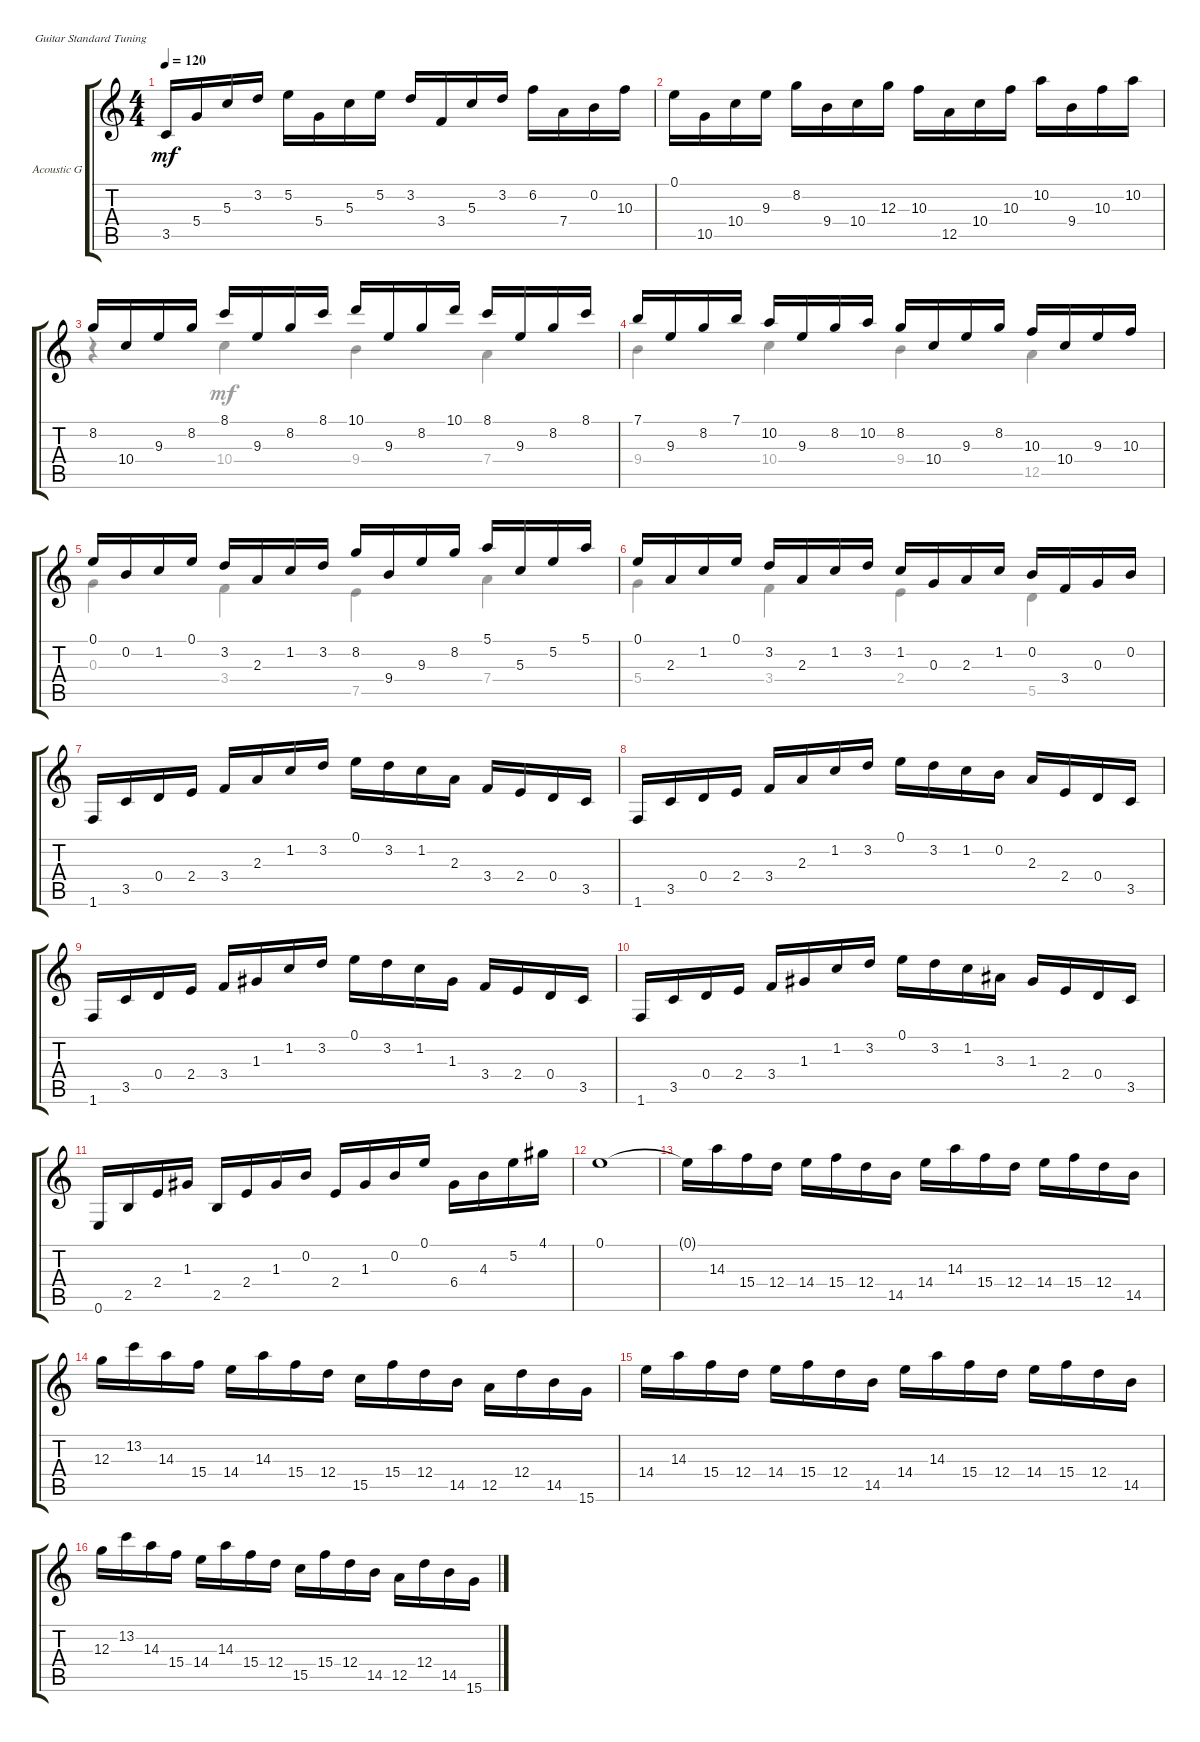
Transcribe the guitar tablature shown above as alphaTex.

\bracketExtendMode groupsimilarinstruments
\firstSystemTrackNameOrientation horizontal
\otherSystemsTrackNameOrientation horizontal
\track ("Acoustic Grand" "Acoustic G") {instrument acousticguitarnylon}
\staff {score tabs}
\tuning (E4 B3 G3 D3 A2 E2)
\voice
\ts (4 4)
\tempo 120
\clef g2
\ks c
3.5.16{dy mf instrument acousticguitarnylon} 5.4.16 5.3.16 3.2.16 5.2.16 5.4.16 5.3.16 5.2.16 3.2.16 3.4.16 5.3.16 3.2.16 6.2.16 7.4.16 0.2.16 10.3.16 |
0.1.16 10.5.16 10.4.16 9.3.16 8.2.16 9.4.16 10.4.16 12.3.16 10.3.16 12.5.16 10.4.16 10.3.16 10.2.16 9.4.16 10.3.16 10.2.16 |
8.2.16 10.4.16 9.3.16 8.2.16 8.1.16 9.3.16 8.2.16 8.1.16 10.1.16 9.3.16 8.2.16 10.1.16 8.1.16 9.3.16 8.2.16 8.1.16 |
7.1.16 9.3.16 8.2.16 7.1.16 10.2.16 9.3.16 8.2.16 10.2.16 8.2.16 10.4.16 9.3.16 8.2.16 10.3.16 10.4.16 9.3.16 10.3.16 |
0.1.16 0.2.16 1.2.16 0.1.16 3.2.16 2.3.16 1.2.16 3.2.16 8.2.16 9.4.16 9.3.16 8.2.16 5.1.16 5.3.16 5.2.16 5.1.16 |
0.1.16 2.3.16 1.2.16 0.1.16 3.2.16 2.3.16 1.2.16 3.2.16 1.2.16 0.3.16 2.3.16 1.2.16 0.2.16 3.4.16 0.3.16 0.2.16 |
1.6.16 3.5.16 0.4.16 2.4.16 3.4.16 2.3.16 1.2.16 3.2.16 0.1.16 3.2.16 1.2.16 2.3.16 3.4.16 2.4.16 0.4.16 3.5.16 |
1.6.16 3.5.16 0.4.16 2.4.16 3.4.16 2.3.16 1.2.16 3.2.16 0.1.16 3.2.16 1.2.16 0.2.16 2.3.16 2.4.16 0.4.16 3.5.16 |
1.6.16 3.5.16 0.4.16 2.4.16 3.4.16 1.3.16 1.2.16 3.2.16 0.1.16 3.2.16 1.2.16 1.3.16 3.4.16 2.4.16 0.4.16 3.5.16 |
1.6.16 3.5.16 0.4.16 2.4.16 3.4.16 1.3.16 1.2.16 3.2.16 0.1.16 3.2.16 1.2.16 3.3.16 1.3.16 2.4.16 0.4.16 3.5.16 |
0.6.16 2.5.16 2.4.16 1.3.16 2.5.16 2.4.16 1.3.16 0.2.16 2.4.16 1.3.16 0.2.16 0.1.16 6.4.16 4.3.16 5.2.16 4.1.16 |
0.1.1 |
0.1{t}.16 14.3.16 15.4.16 12.4.16 14.4.16 15.4.16 12.4.16 14.5.16 14.4.16 14.3.16 15.4.16 12.4.16 14.4.16 15.4.16 12.4.16 14.5.16 |
12.3.16 13.2.16 14.3.16 15.4.16 14.4.16 14.3.16 15.4.16 12.4.16 15.5.16 15.4.16 12.4.16 14.5.16 12.5.16 12.4.16 14.5.16 15.6.16 |
14.4.16 14.3.16 15.4.16 12.4.16 14.4.16 15.4.16 12.4.16 14.5.16 14.4.16 14.3.16 15.4.16 12.4.16 14.4.16 15.4.16 12.4.16 14.5.16 |
12.3.16 13.2.16 14.3.16 15.4.16 14.4.16 14.3.16 15.4.16 12.4.16 15.5.16 15.4.16 12.4.16 14.5.16 12.5.16 12.4.16 14.5.16 15.6.16
\voice
\clef g2
\ottava regular
\simile none
\ks c
|
|
r.4 10.4.4 9.4.4 7.4.4 |
9.4.4 10.4.4 9.4.4 12.5.4 |
0.3.4 3.4.4 7.5.4 7.4.4 |
5.4.4 3.4.4 2.4.4 5.5.4 |
|
|
|
|
|
|
|
|
|
